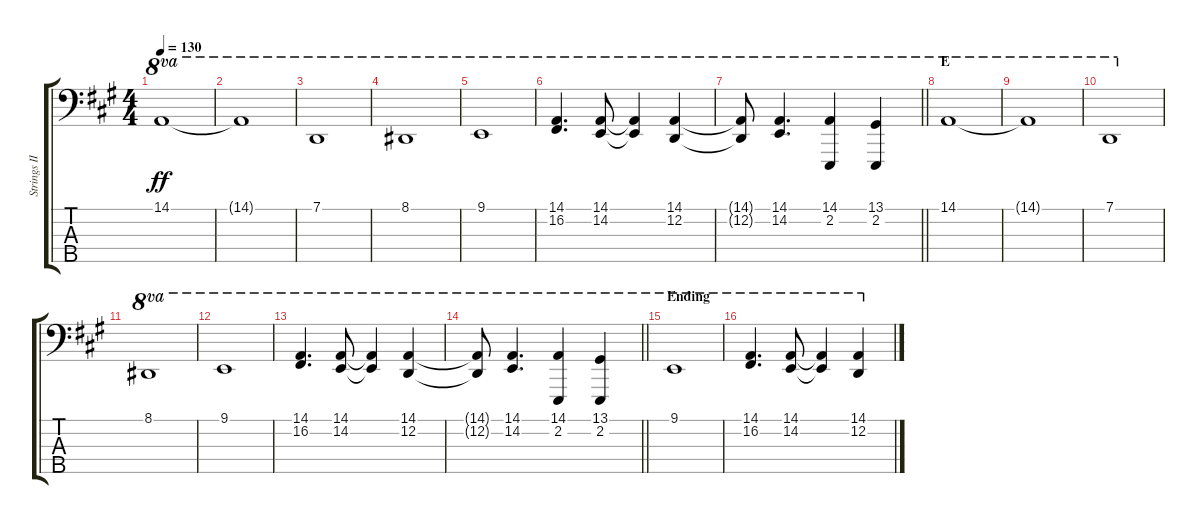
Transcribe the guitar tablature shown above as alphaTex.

\track ("Strings II" "Strings II") {instrument stringensemble1}
\staff {score tabs}
\tuning (G2 D2 A1 E1 B0) {hide}
\ts (4 4)
\tempo 130
\clef f4
\ks a
14.1{t}.1{ot 8va dy ff} |
14.1{t}.1{ot 8va} |
7.1.1{ot 8va} |
8.1.1{ot 8va} |
9.1.1{ot 8va} |
(14.1 16.2).4{d ot 8va} (14.1 14.2).8{ot 8va} (14.1{t} 14.2{t}).4{ot 8va} (14.1 12.2).4{ot 8va} |
\barLineRight lightlight
(14.1{t} 12.2{t}).8{ot 8va} (14.1 14.2).4{d ot 8va} (14.1 2.2).4{ot 8va} (13.1 2.2).4{ot 8va} |
\section ("" "E")
14.1.1{ot 8va} |
14.1{t}.1{ot 8va} |
7.1.1{ot 8va} |
8.1.1{ot 8va} |
9.1.1{ot 8va} |
(14.1 16.2).4{d ot 8va} (14.1 14.2).8{ot 8va} (14.1{t} 14.2{t}).4{ot 8va} (14.1 12.2).4{ot 8va} |
\barLineRight lightlight
(14.1{t} 12.2{t}).8{ot 8va} (14.1 14.2).4{d ot 8va} (14.1 2.2).4{ot 8va} (13.1 2.2).4{ot 8va} |
\section ("" "Ending")
9.1.1{ot 8va} |
(14.1 16.2).4{d ot 8va} (14.1 14.2).8{ot 8va} (14.1{t} 14.2{t}).4{ot 8va} (14.1 12.2).4{ot 8va}
